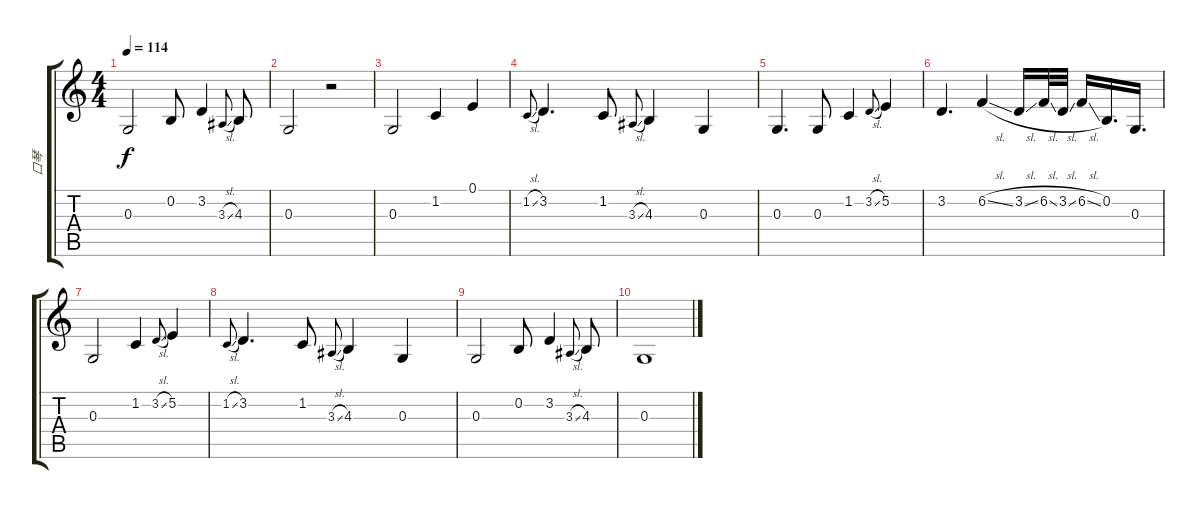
\track ("口琴" "口琴") {instrument harmonica}
\staff {score tabs}
\tuning (E4 B3 G3 D3 A2 E2) {hide}
\ts (4 4)
\tempo 114
\clef g2
\ks c
0.3.2{dy f} 0.2.8 3.2.4 3.3{sl}.8{gr onbeat} 4.3.8 |
0.3.2 r.2 |
0.3.2 1.2.4 0.1.4 |
1.2{sl}.8{gr onbeat} 3.2.4{d} 1.2.8 3.3{sl}.8{gr onbeat} 4.3.4 0.3.4 |
0.3.4{d} 0.3.8 1.2.4 3.2{sl}.8{gr onbeat} 5.2.4 |
3.2.4{d} 6.2{sl}.4 3.2{sl}.16 6.2{sl}.32 3.2{sl}.32 6.2{sl}.16 0.2.16{d} 0.3.16{d} |
0.3.2 1.2.4 3.2{sl}.8{gr onbeat} 5.2.4 |
1.2{sl}.8{gr onbeat} 3.2.4{d} 1.2.8 3.3{sl}.8{gr onbeat} 4.3.4 0.3.4 |
0.3.2 0.2.8 3.2.4 3.3{sl}.8{gr onbeat} 4.3.8 |
0.3.1
